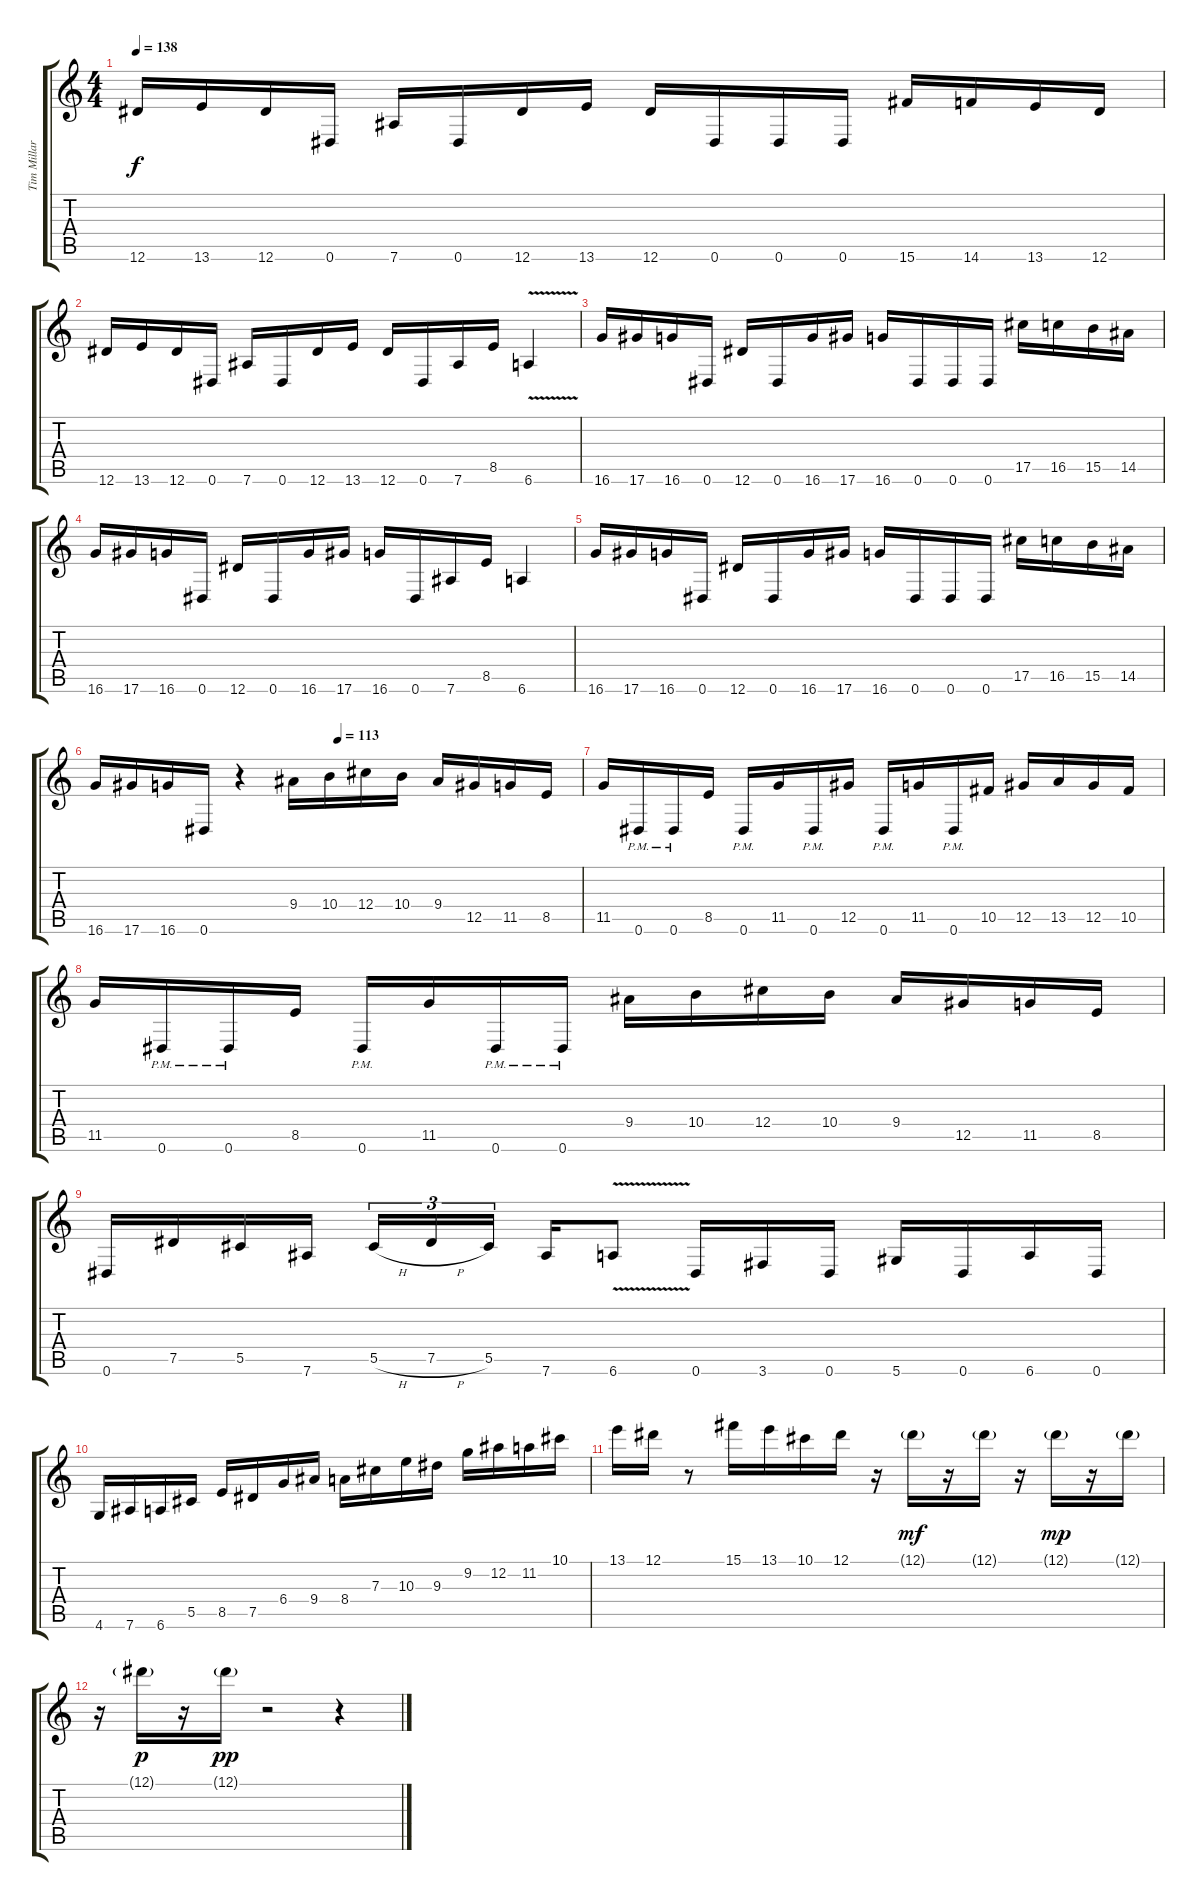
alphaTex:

\track ("Tim Millar" "Tim Millar") {instrument distortionguitar}
\staff {score tabs}
\tuning (Eb4 Bb3 Gb3 Db3 Ab2 Eb2) {hide}
\ts (4 4)
\tempo 138
\clef g2
\ks c
12.6.16{dy f} 13.6.16 12.6.16 0.6.16 7.6.16 0.6.16 12.6.16 13.6.16 12.6.16 0.6.16 0.6.16 0.6.16 15.6.16 14.6.16 13.6.16 12.6.16 |
12.6.16 13.6.16 12.6.16 0.6.16 7.6.16 0.6.16 12.6.16 13.6.16 12.6.16 0.6.16 7.6.16 8.5.16 6.6{v}.4 |
16.6.16 17.6.16 16.6.16 0.6.16 12.6.16 0.6.16 16.6.16 17.6.16 16.6.16 0.6.16 0.6.16 0.6.16 17.5.16 16.5.16 15.5.16 14.5.16 |
16.6.16 17.6.16 16.6.16 0.6.16 12.6.16 0.6.16 16.6.16 17.6.16 16.6.16 0.6.16 7.6.16 8.5.16 6.6.4 |
16.6.16 17.6.16 16.6.16 0.6.16 12.6.16 0.6.16 16.6.16 17.6.16 16.6.16 0.6.16 0.6.16 0.6.16 17.5.16 16.5.16 15.5.16 14.5.16 |
\tempo (113 0.5)
16.6.16 17.6.16 16.6.16 0.6.16 r.4 9.4.16 10.4.16 12.4.16 10.4.16 9.4.16 12.5.16 11.5.16 8.5.16 |
11.5.16 0.6{pm}.16 0.6{pm}.16 8.5.16 0.6{pm}.16 11.5.16 0.6{pm}.16 12.5.16 0.6{pm}.16 11.5.16 0.6{pm}.16 10.5.16 12.5.16 13.5.16 12.5.16 10.5.16 |
11.5.16 0.6{pm}.16 0.6{pm}.16 8.5.16 0.6{pm}.16 11.5.16 0.6{pm}.16 0.6{pm}.16 9.4.16 10.4.16 12.4.16 10.4.16 9.4.16 12.5.16 11.5.16 8.5.16 |
0.6.16 7.5.16 5.5.16 7.6.16 5.5{h}.16{tu (3 2)} 7.5{h}.16{tu (3 2)} 5.5.16{tu (3 2)} 7.6.16 6.6{v}.8 0.6.16 3.6.16 0.6.16 5.6.16 0.6.16 6.6.16 0.6.16 |
4.6.16 7.6.16 6.6.16 5.5.16 8.5.16 7.5.16 6.4.16 9.4.16 8.4.16 7.3.16 10.3.16 9.3.16 9.2.16 12.2.16 11.2.16 10.1.16 |
13.1.16 12.1.16 r.8 15.1.16 13.1.16 10.1.16 12.1.16 r.16 12.1{g}.16{dy mf} r.16 12.1{g}.16 r.16 12.1{g}.16{dy mp} r.16 12.1{g}.16 |
r.16 12.1{g}.16{dy p} r.16 12.1{g}.16{dy pp} r.2 r.4
